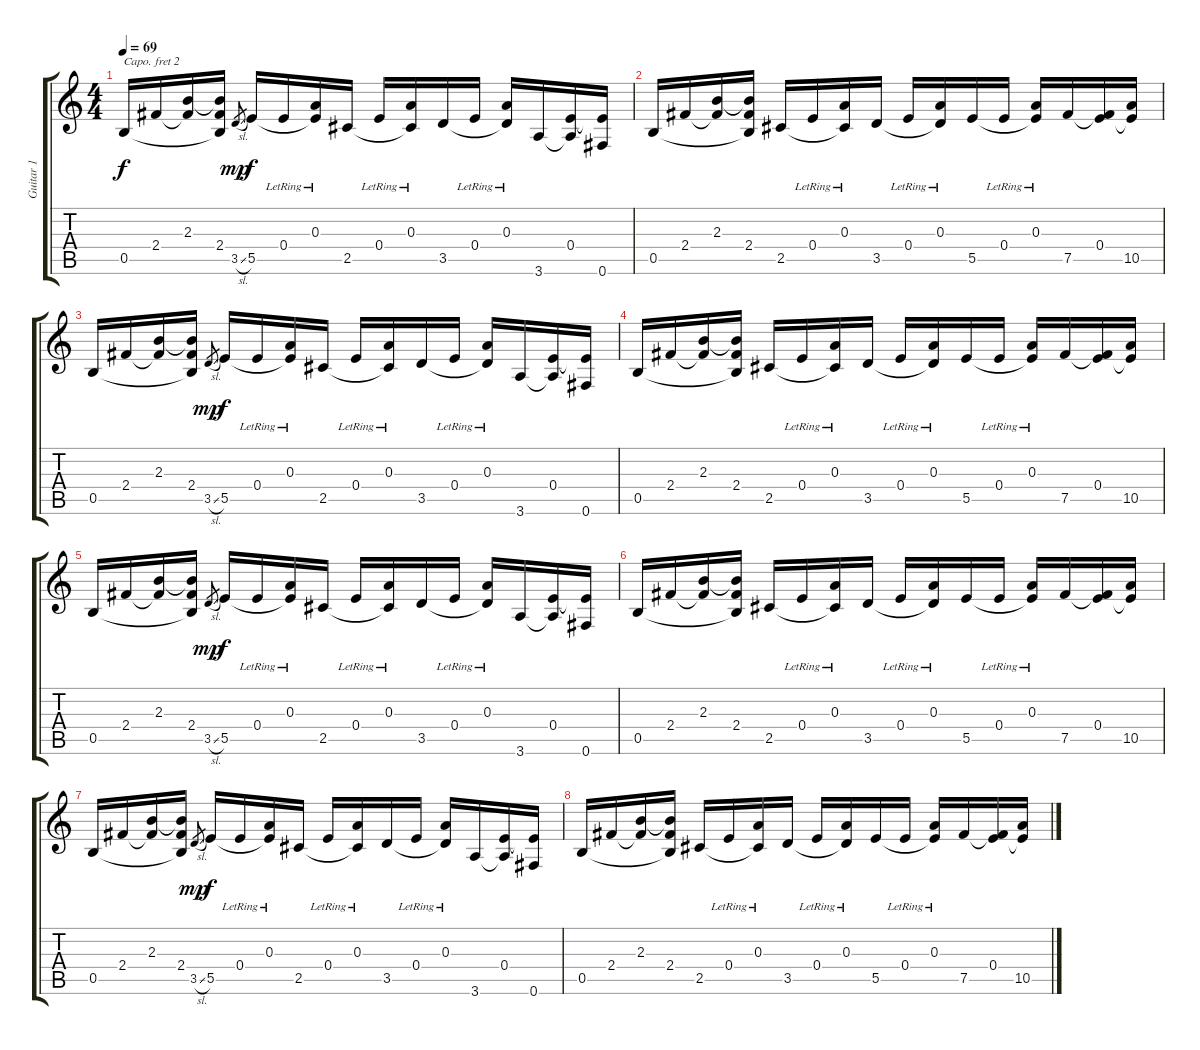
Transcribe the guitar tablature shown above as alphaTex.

\track ("Guitar 1" "Guitar 1") {instrument electricguitarjazz}
\staff {score tabs}
\capo 2
\tuning (E4 B3 G3 D3 A2 E2) {hide}
\ts (4 4)
\tempo 69
\clef g2
\ks c
0.5.16{dy f} 2.4.16 (2.3 2.4{t}).16 (2.3{t} 2.4 0.5{t}).16 3.5{sl}.8{gr dy mp} 5.5.16{dy f} 0.4{lr}.16 (0.3{lr} 5.5{t}).16 2.5.16 0.4{lr}.16 (0.3{lr} 2.5{t}).16 3.5.16 0.4{lr}.16 (0.3{lr} 3.5{t}).16 3.6.16 (0.4 3.6{t}).16 (0.4{t} 0.6).16 |
0.5.16 2.4.16 (2.3 2.4{t}).16 (2.3{t} 2.4 0.5{t}).16 2.5.16 0.4{lr}.16 (0.3{lr} 2.5{t}).16 3.5.16 0.4{lr}.16 (0.3{lr} 3.5{t}).16 5.5.16 0.4{lr}.16 (0.3{lr} 5.5{t}).16 7.5.16 (0.4 7.5{t}).16 (0.4{t} 10.5).16 |
0.5.16 2.4.16 (2.3 2.4{t}).16 (2.3{t} 2.4 0.5{t}).16 3.5{sl}.8{gr dy mp} 5.5.16{dy f} 0.4{lr}.16 (0.3{lr} 5.5{t}).16 2.5.16 0.4{lr}.16 (0.3{lr} 2.5{t}).16 3.5.16 0.4{lr}.16 (0.3{lr} 3.5{t}).16 3.6.16 (0.4 3.6{t}).16 (0.4{t} 0.6).16 |
0.5.16 2.4.16 (2.3 2.4{t}).16 (2.3{t} 2.4 0.5{t}).16 2.5.16 0.4{lr}.16 (0.3{lr} 2.5{t}).16 3.5.16 0.4{lr}.16 (0.3{lr} 3.5{t}).16 5.5.16 0.4{lr}.16 (0.3{lr} 5.5{t}).16 7.5.16 (0.4 7.5{t}).16 (0.4{t} 10.5).16 |
0.5.16 2.4.16 (2.3 2.4{t}).16 (2.3{t} 2.4 0.5{t}).16 3.5{sl}.8{gr dy mp} 5.5.16{dy f} 0.4{lr}.16 (0.3{lr} 5.5{t}).16 2.5.16 0.4{lr}.16 (0.3{lr} 2.5{t}).16 3.5.16 0.4{lr}.16 (0.3{lr} 3.5{t}).16 3.6.16 (0.4 3.6{t}).16 (0.4{t} 0.6).16 |
0.5.16 2.4.16 (2.3 2.4{t}).16 (2.3{t} 2.4 0.5{t}).16 2.5.16 0.4{lr}.16 (0.3{lr} 2.5{t}).16 3.5.16 0.4{lr}.16 (0.3{lr} 3.5{t}).16 5.5.16 0.4{lr}.16 (0.3{lr} 5.5{t}).16 7.5.16 (0.4 7.5{t}).16 (0.4{t} 10.5).16 |
0.5.16 2.4.16 (2.3 2.4{t}).16 (2.3{t} 2.4 0.5{t}).16 3.5{sl}.8{gr dy mp} 5.5.16{dy f} 0.4{lr}.16 (0.3{lr} 5.5{t}).16 2.5.16 0.4{lr}.16 (0.3{lr} 2.5{t}).16 3.5.16 0.4{lr}.16 (0.3{lr} 3.5{t}).16 3.6.16 (0.4 3.6{t}).16 (0.4{t} 0.6).16 |
0.5.16 2.4.16 (2.3 2.4{t}).16 (2.3{t} 2.4 0.5{t}).16 2.5.16 0.4{lr}.16 (0.3{lr} 2.5{t}).16 3.5.16 0.4{lr}.16 (0.3{lr} 3.5{t}).16 5.5.16 0.4{lr}.16 (0.3{lr} 5.5{t}).16 7.5.16 (0.4 7.5{t}).16 (0.4{t} 10.5).16
